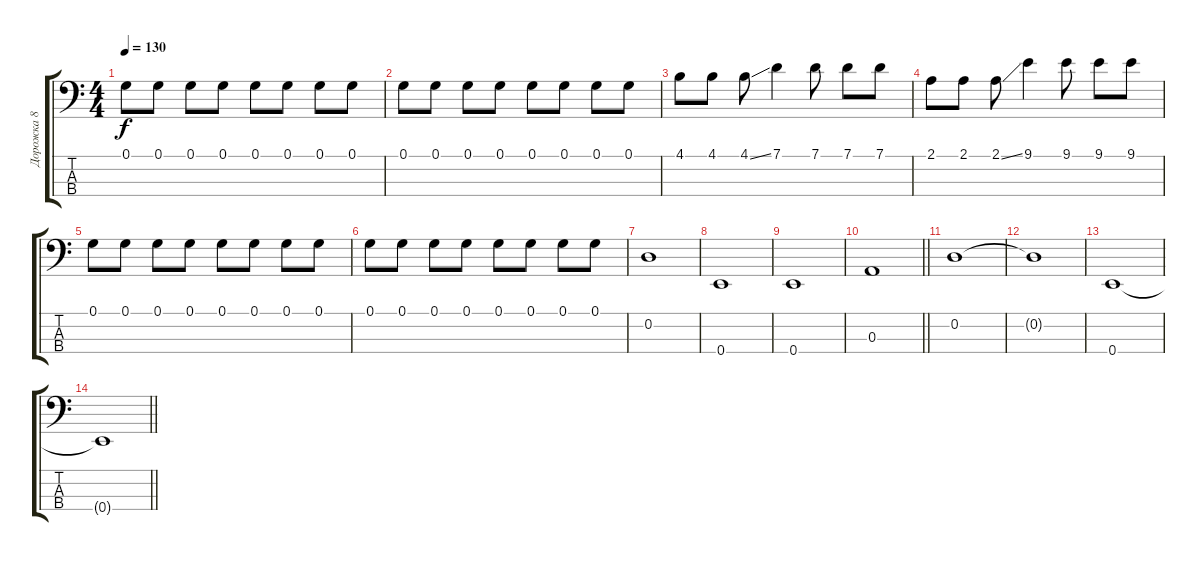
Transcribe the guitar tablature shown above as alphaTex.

\track ("Дорожка 8" "Дорожка 8") {instrument electricbassfinger}
\staff {score tabs}
\tuning (G2 D2 A1 E1) {hide}
\ts (4 4)
\tempo 130
\clef f4
\ks c
0.1.8{dy f} 0.1.8 0.1.8 0.1.8 0.1.8 0.1.8 0.1.8 0.1.8 |
0.1.8 0.1.8 0.1.8 0.1.8 0.1.8 0.1.8 0.1.8 0.1.8 |
4.1.8 4.1.8 4.1{ss}.8 7.1.4 7.1.8 7.1.8 7.1.8 |
2.1.8 2.1.8 2.1{ss}.8 9.1.4 9.1.8 9.1.8 9.1.8 |
0.1.8 0.1.8 0.1.8 0.1.8 0.1.8 0.1.8 0.1.8 0.1.8 |
0.1.8 0.1.8 0.1.8 0.1.8 0.1.8 0.1.8 0.1.8 0.1.8 |
0.2.1 |
0.4.1 |
0.4.1 |
\barLineRight lightlight
0.3.1 |
0.2.1 |
0.2{t}.1 |
0.4.1 |
\barLineRight lightlight
0.4{t}.1
